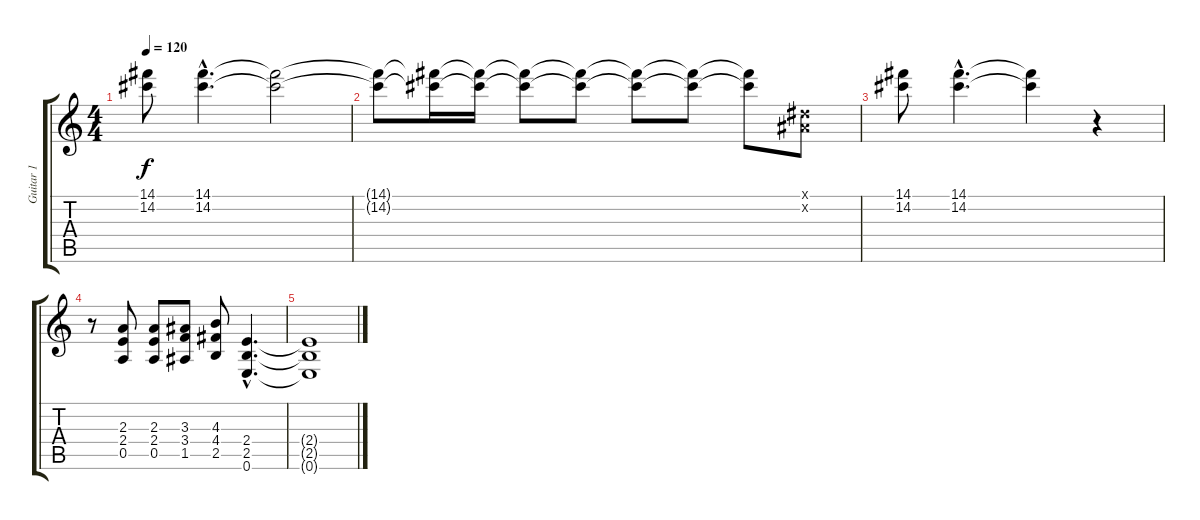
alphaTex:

\track ("Guitar 1" "Guitar 1") {instrument overdrivenguitar}
\staff {score tabs}
\tuning (E4 B3 G3 D3 A2 E2) {hide}
\ts (4 4)
\tempo 120
\clef g2
\ks c
(14.1 14.2).8{dy f} (14.1{hac} 14.2{hac}).4{d} (14.1{t} 14.2{t}).2 |
(14.1{t} 14.2{t}).8 (14.1{t} 14.2{t}).16 (14.1{t} 14.2{t}).16 (14.1{t} 14.2{t}).8 (14.1{t} 14.2{t}).8 (14.1{t} 14.2{t}).8 (14.1{t} 14.2{t}).8 (14.1{t} 14.2{t}).8 (-1.1{x} -1.2{x}).8 |
(14.1 14.2).8 (14.1{hac} 14.2{hac}).4{d} (14.1{t} 14.2{t}).4 r.4 |
r.8 (2.3 2.4 0.5).8 (2.3 2.4 0.5).8 (3.3 3.4 1.5).8 (4.3 4.4 2.5).8 (2.4{hac} 2.5{hac} 0.6{hac}).4{d} |
(2.4{t} 2.5{t} 0.6{t}).1
